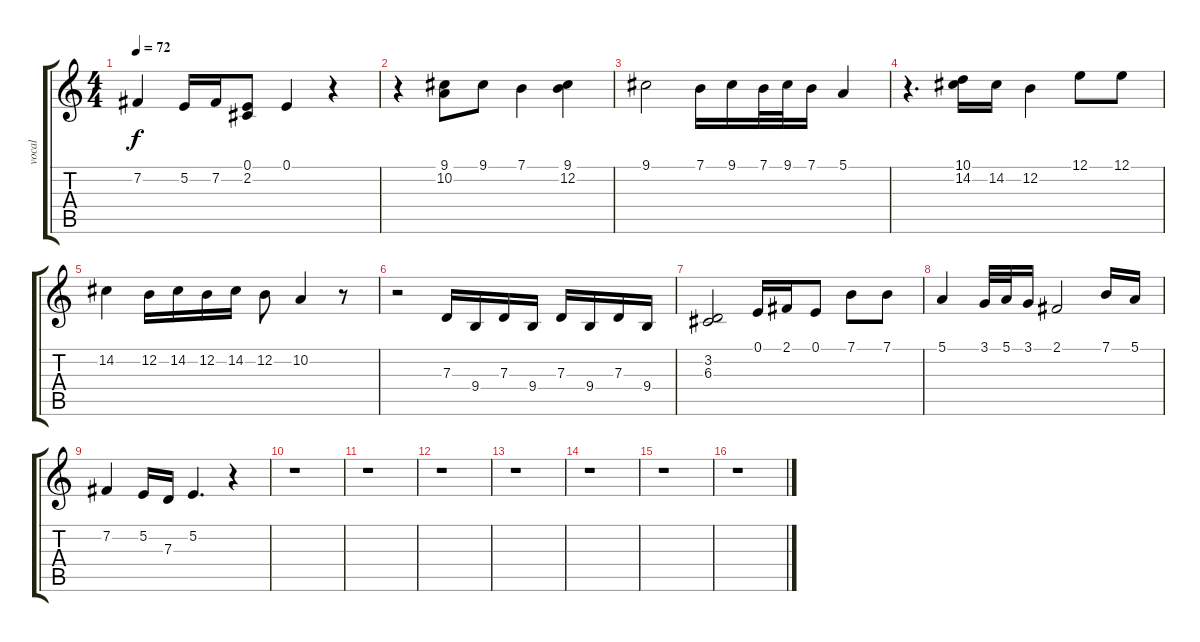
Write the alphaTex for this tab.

\track ("vocal" "vocal") {instrument lead3calliope}
\staff {score tabs}
\tuning (E4 B3 G3 D3 A2 E2) {hide}
\ts (4 4)
\tempo 72
\clef g2
\ks c
7.2.4{dy f} 5.2.16 7.2.16 (0.1 2.2).8 0.1.4 r.4 |
r.4 (9.1 10.2).8 9.1.8 7.1.4 (9.1 12.2).4 |
9.1.2 7.1.16 9.1.16 7.1.32 9.1.32 7.1.16 5.1.4 |
r.4{d} (10.1 14.2).16 14.2.16 12.2.4 12.1.8 12.1.8 |
14.2.4 12.2.16 14.2.16 12.2.16 14.2.16 12.2.8 10.2.4 r.8 |
r.2 7.3.16 9.4.16 7.3.16 9.4.16 7.3.16 9.4.16 7.3.16 9.4.16 |
(3.2 6.3).2 0.1.16 2.1.16 0.1.8 7.1.8 7.1.8 |
5.1.4 3.1.32 5.1.32 3.1.16 2.1.2 7.1.16 5.1.16 |
7.2.4 5.2.16 7.3.16 5.2.4{d} r.4 |
r.1 |
r.1 |
r.1 |
r.1 |
r.1 |
r.1 |
r.1
